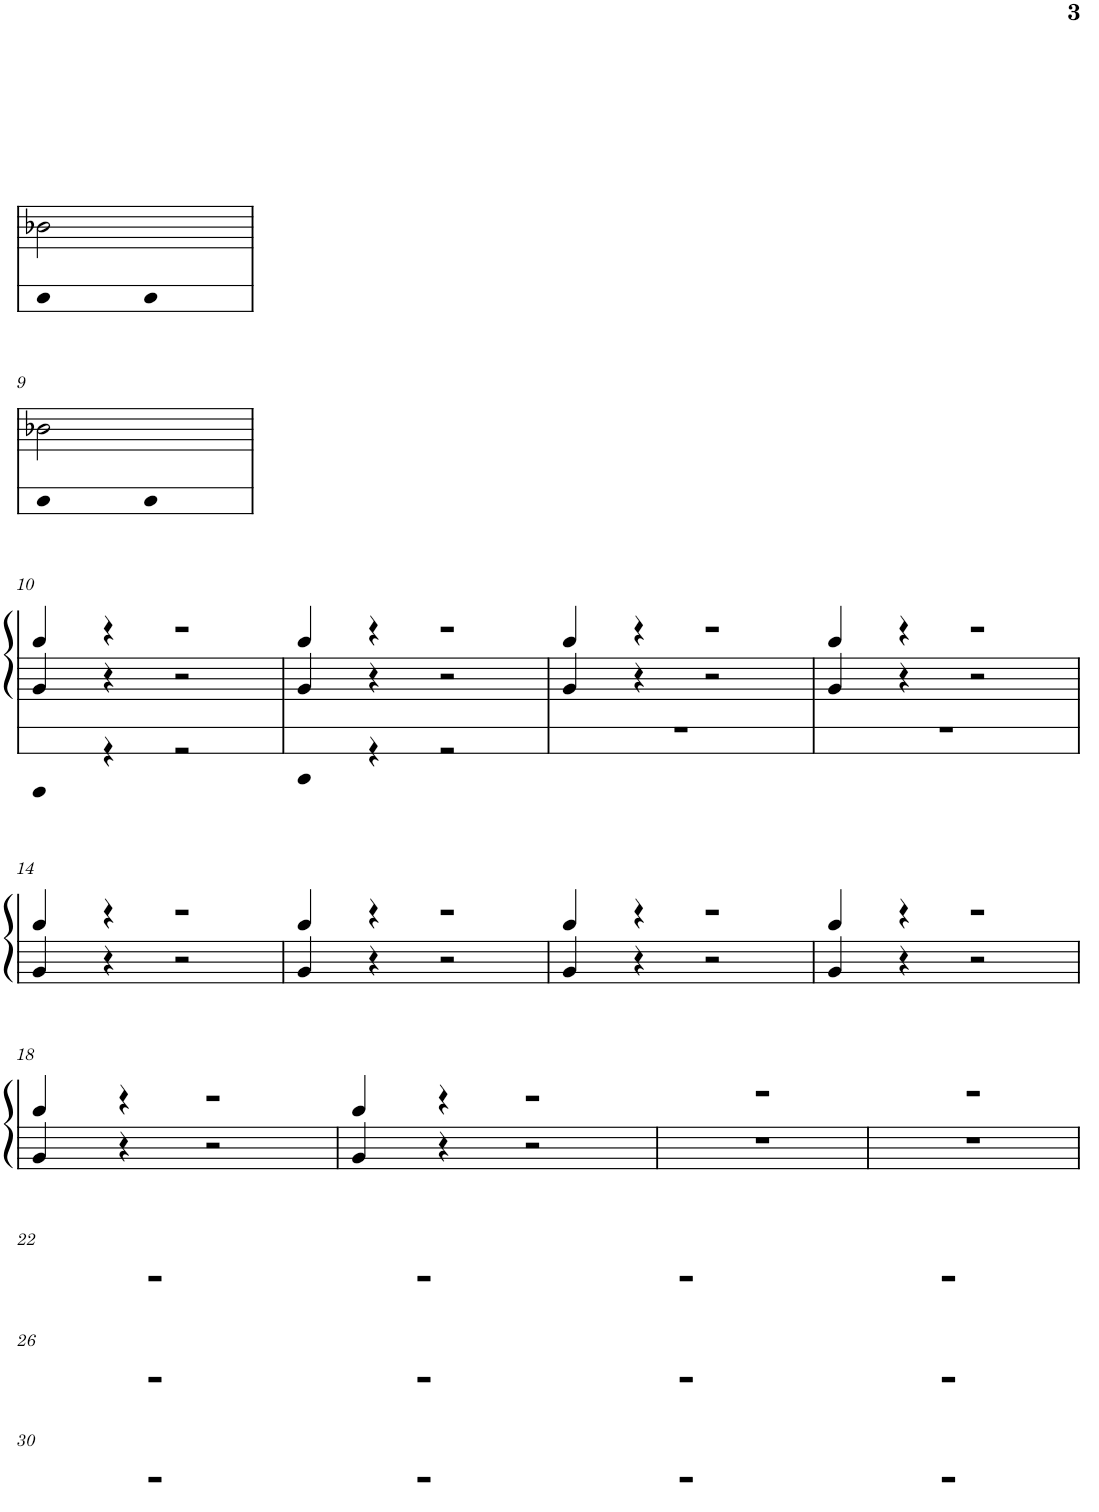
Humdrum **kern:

**kern	**kern	**kern
*part3	*part2	*part1
*staff3	*staff2	*staff1
*I"Flöte	*I"Klavier	*I"Piano
*I'Fl	*	*I'Pno
!!LO:PB:g=z
*k[]	*k[]	*k[]
*M4/4	*M4/4	*M4/4
=8	=8	=8
4ee	2b-X\	2r
4ee	.	.
!!LO:LB:g=z
=9	=9	=9
4ee	2b-X\	2r
4ee	.	.
!!LO:LB:g=z
=10	=10	=10
4a	4g/	4g/
4r	4r	4r
2r	2r	2r
=11	=11	=11
4b	4g/	4g/
4r	4r	4r
2r	2r	2r
=12	=12	=12
1r	4g/	4g/
.	4r	4r
.	2r	2r
=13	=13	=13
1r	4g/	4g/
.	4r	4r
.	2r	2r
!!LO:LB:g=z
=14	=14	=14
1r	4g/	4g/
.	4r	4r
.	2r	2r
=15	=15	=15
1r	4g/	4g/
.	4r	4r
.	2r	2r
=16	=16	=16
1r	4g/	4g/
.	4r	4r
.	2r	2r
=17	=17	=17
1r	4g/	4g/
.	4r	4r
.	2r	2r
!!LO:LB:g=z
=18	=18	=18
1r	4g/	4g/
.	4r	4r
.	2r	2r
=19	=19	=19
1r	4g/	4g/
.	4r	4r
.	2r	2r
=20	=20	=20
1r	1r	1r
=21	=21	=21
1r	1r	1r
!!LO:LB:g=z
=22	=22	=22
1r	1r	1r
=23	=23	=23
1r	1r	1r
=24	=24	=24
1r	1r	1r
=25	=25	=25
1r	1r	1r
!!LO:LB:g=z
=26	=26	=26
1r	1r	1r
=27	=27	=27
1r	1r	1r
=28	=28	=28
1r	1r	1r
=29	=29	=29
1r	1r	1r
!!LO:LB:g=z
=30	=30	=30
1r	1r	1r
=31	=31	=31
1r	1r	1r
=32	=32	=32
1r	1r	1r
=33	=33	=33
1r	1r	1r
==	==	==
*-	*-	*-
